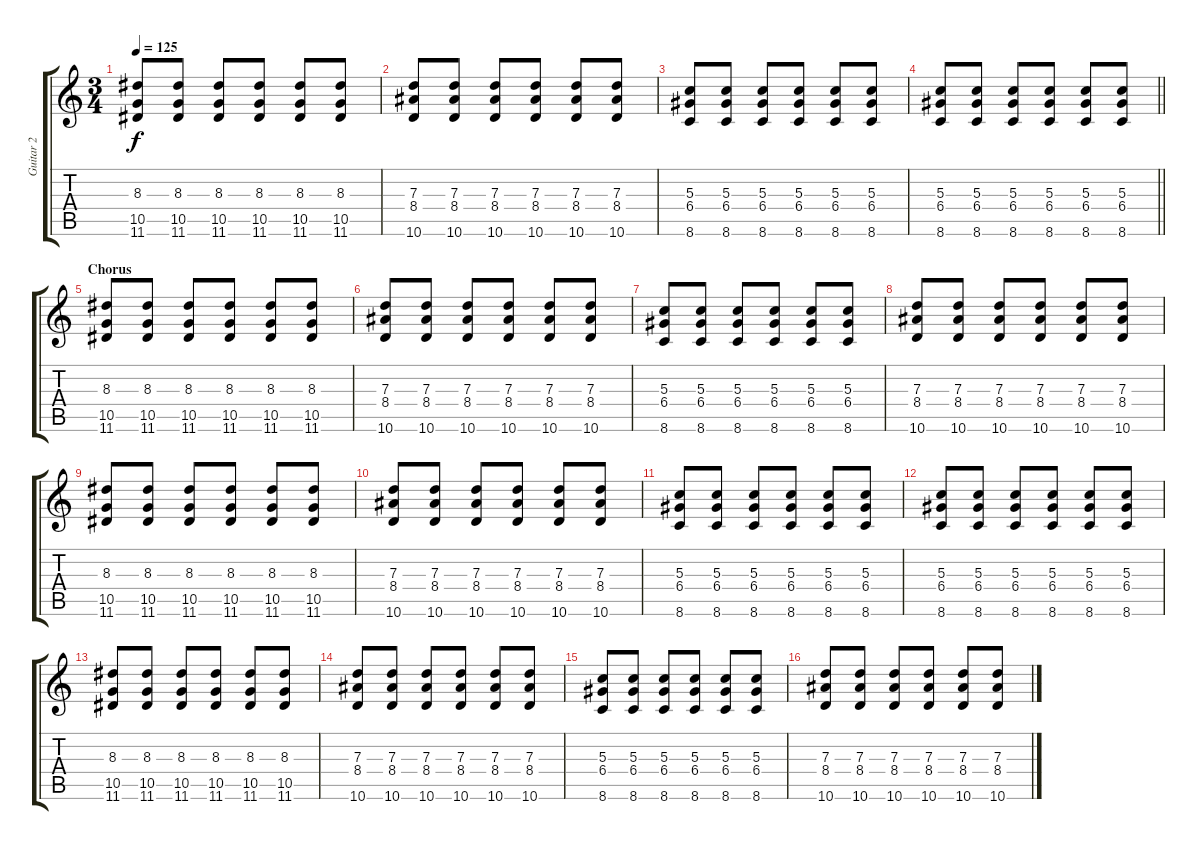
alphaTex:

\track ("Guitar 2" "Guitar 2") {instrument electricguitarjazz}
\staff {score tabs}
\tuning (E4 B3 G3 D3 A2 E2) {hide}
\ts (3 4)
\tempo 125
\clef g2
\ks c
(8.3 10.5 11.6).8{dy f} (8.3 10.5 11.6).8 (8.3 10.5 11.6).8 (8.3 10.5 11.6).8 (8.3 10.5 11.6).8 (8.3 10.5 11.6).8 |
(7.3 8.4 10.6).8 (7.3 8.4 10.6).8 (7.3 8.4 10.6).8 (7.3 8.4 10.6).8 (7.3 8.4 10.6).8 (7.3 8.4 10.6).8 |
(5.3 6.4 8.6).8 (5.3 6.4 8.6).8 (5.3 6.4 8.6).8 (5.3 6.4 8.6).8 (5.3 6.4 8.6).8 (5.3 6.4 8.6).8 |
\barLineRight lightlight
(5.3 6.4 8.6).8 (5.3 6.4 8.6).8 (5.3 6.4 8.6).8 (5.3 6.4 8.6).8 (5.3 6.4 8.6).8 (5.3 6.4 8.6).8 |
\section ("" "Chorus")
(8.3 10.5 11.6).8{instrument overdrivenguitar} (8.3 10.5 11.6).8 (8.3 10.5 11.6).8 (8.3 10.5 11.6).8 (8.3 10.5 11.6).8 (8.3 10.5 11.6).8 |
(7.3 8.4 10.6).8 (7.3 8.4 10.6).8 (7.3 8.4 10.6).8 (7.3 8.4 10.6).8 (7.3 8.4 10.6).8 (7.3 8.4 10.6).8 |
(5.3 6.4 8.6).8 (5.3 6.4 8.6).8 (5.3 6.4 8.6).8 (5.3 6.4 8.6).8 (5.3 6.4 8.6).8 (5.3 6.4 8.6).8 |
(7.3 8.4 10.6).8 (7.3 8.4 10.6).8 (7.3 8.4 10.6).8 (7.3 8.4 10.6).8 (7.3 8.4 10.6).8 (7.3 8.4 10.6).8 |
(8.3 10.5 11.6).8 (8.3 10.5 11.6).8 (8.3 10.5 11.6).8 (8.3 10.5 11.6).8 (8.3 10.5 11.6).8 (8.3 10.5 11.6).8 |
(7.3 8.4 10.6).8 (7.3 8.4 10.6).8 (7.3 8.4 10.6).8 (7.3 8.4 10.6).8 (7.3 8.4 10.6).8 (7.3 8.4 10.6).8 |
(5.3 6.4 8.6).8 (5.3 6.4 8.6).8 (5.3 6.4 8.6).8 (5.3 6.4 8.6).8 (5.3 6.4 8.6).8 (5.3 6.4 8.6).8 |
(5.3 6.4 8.6).8 (5.3 6.4 8.6).8 (5.3 6.4 8.6).8 (5.3 6.4 8.6).8 (5.3 6.4 8.6).8 (5.3 6.4 8.6).8 |
(8.3 10.5 11.6).8{instrument overdrivenguitar} (8.3 10.5 11.6).8 (8.3 10.5 11.6).8 (8.3 10.5 11.6).8 (8.3 10.5 11.6).8 (8.3 10.5 11.6).8 |
(7.3 8.4 10.6).8 (7.3 8.4 10.6).8 (7.3 8.4 10.6).8 (7.3 8.4 10.6).8 (7.3 8.4 10.6).8 (7.3 8.4 10.6).8 |
(5.3 6.4 8.6).8 (5.3 6.4 8.6).8 (5.3 6.4 8.6).8 (5.3 6.4 8.6).8 (5.3 6.4 8.6).8 (5.3 6.4 8.6).8 |
(7.3 8.4 10.6).8 (7.3 8.4 10.6).8 (7.3 8.4 10.6).8 (7.3 8.4 10.6).8 (7.3 8.4 10.6).8 (7.3 8.4 10.6).8
